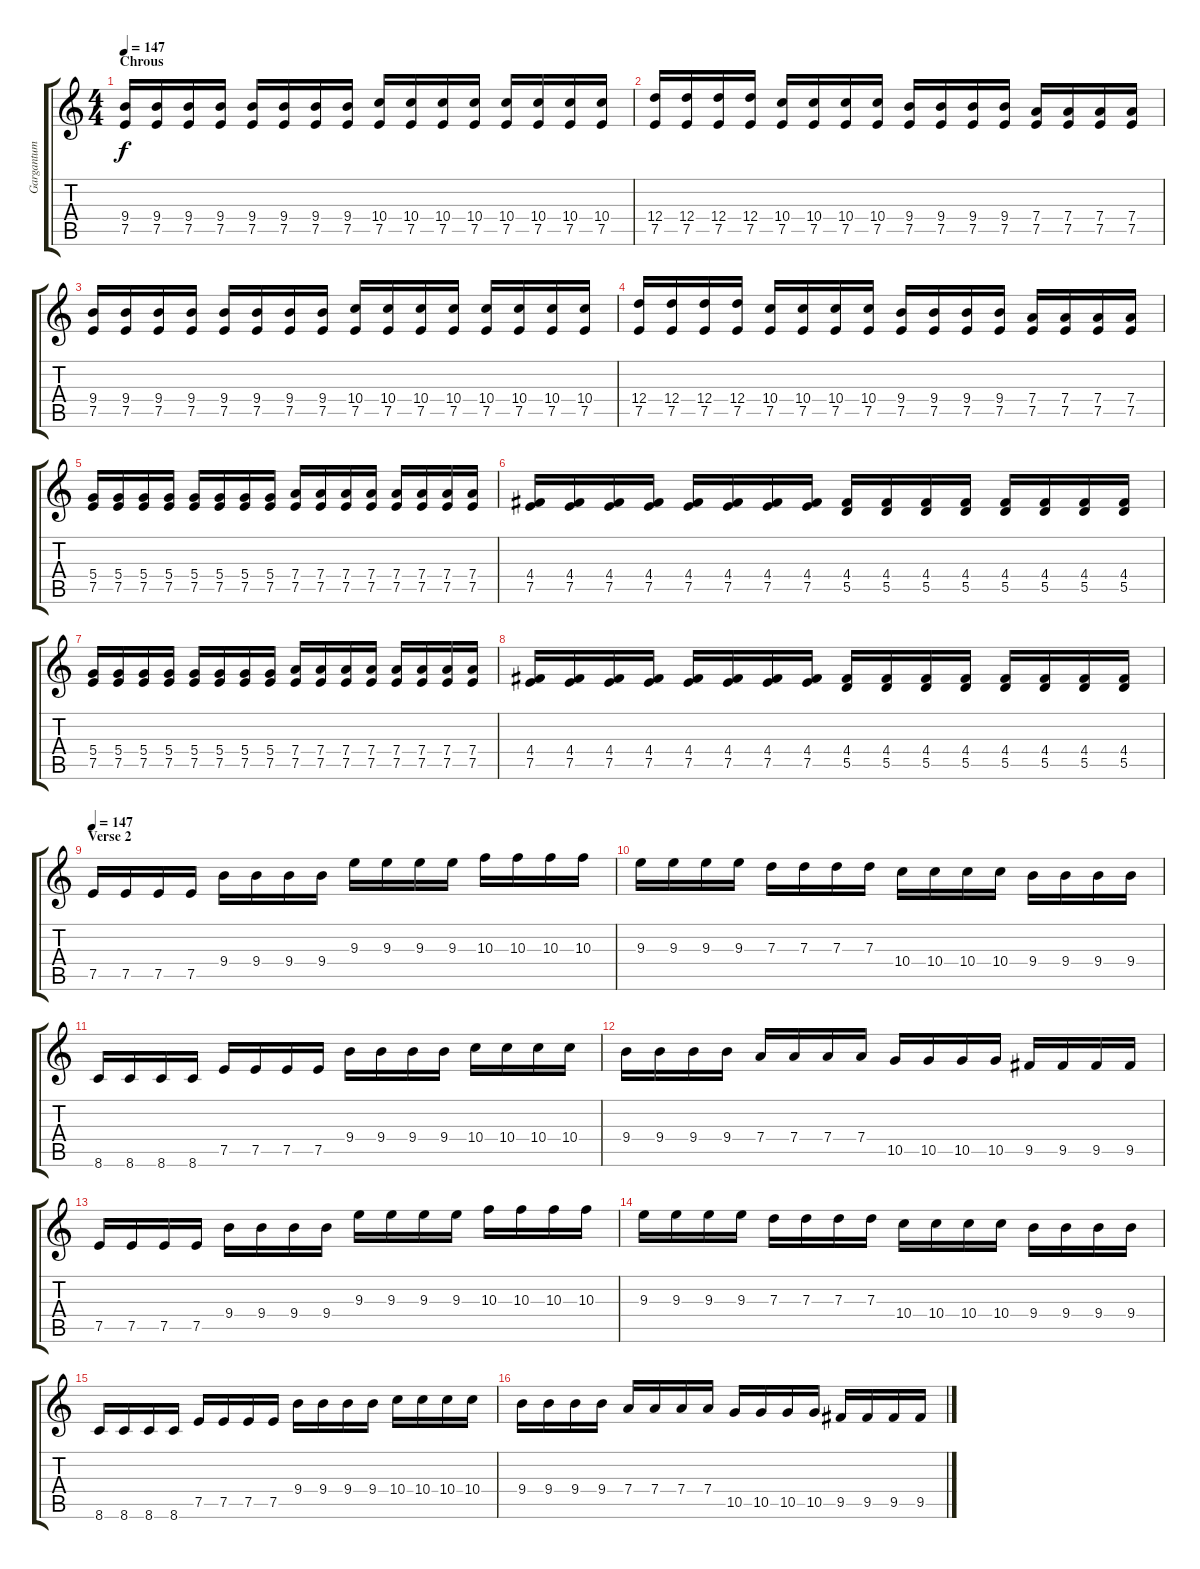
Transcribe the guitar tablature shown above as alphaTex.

\track ("Gargantum" "Gargantum") {instrument overdrivenguitar}
\staff {score tabs}
\tuning (E4 B3 G3 D3 A2 E2) {hide}
\ts (4 4)
\section ("" "Chrous")
\tempo 147
\clef g2
\ks c
(9.4 7.5).16{dy f} (9.4 7.5).16 (9.4 7.5).16 (9.4 7.5).16 (9.4 7.5).16 (9.4 7.5).16 (9.4 7.5).16 (9.4 7.5).16 (10.4 7.5).16 (10.4 7.5).16 (10.4 7.5).16 (10.4 7.5).16 (10.4 7.5).16 (10.4 7.5).16 (10.4 7.5).16 (10.4 7.5).16 |
(12.4 7.5).16 (12.4 7.5).16 (12.4 7.5).16 (12.4 7.5).16 (10.4 7.5).16 (10.4 7.5).16 (10.4 7.5).16 (10.4 7.5).16 (9.4 7.5).16 (9.4 7.5).16 (9.4 7.5).16 (9.4 7.5).16 (7.4 7.5).16 (7.4 7.5).16 (7.4 7.5).16 (7.4 7.5).16 |
(9.4 7.5).16 (9.4 7.5).16 (9.4 7.5).16 (9.4 7.5).16 (9.4 7.5).16 (9.4 7.5).16 (9.4 7.5).16 (9.4 7.5).16 (10.4 7.5).16 (10.4 7.5).16 (10.4 7.5).16 (10.4 7.5).16 (10.4 7.5).16 (10.4 7.5).16 (10.4 7.5).16 (10.4 7.5).16 |
(12.4 7.5).16 (12.4 7.5).16 (12.4 7.5).16 (12.4 7.5).16 (10.4 7.5).16 (10.4 7.5).16 (10.4 7.5).16 (10.4 7.5).16 (9.4 7.5).16 (9.4 7.5).16 (9.4 7.5).16 (9.4 7.5).16 (7.4 7.5).16 (7.4 7.5).16 (7.4 7.5).16 (7.4 7.5).16 |
(5.4 7.5).16 (5.4 7.5).16 (5.4 7.5).16 (5.4 7.5).16 (5.4 7.5).16 (5.4 7.5).16 (5.4 7.5).16 (5.4 7.5).16 (7.4 7.5).16 (7.4 7.5).16 (7.4 7.5).16 (7.4 7.5).16 (7.4 7.5).16 (7.4 7.5).16 (7.4 7.5).16 (7.4 7.5).16 |
(4.4 7.5).16 (4.4 7.5).16 (4.4 7.5).16 (4.4 7.5).16 (4.4 7.5).16 (4.4 7.5).16 (4.4 7.5).16 (4.4 7.5).16 (4.4 5.5).16 (4.4 5.5).16 (4.4 5.5).16 (4.4 5.5).16 (4.4 5.5).16 (4.4 5.5).16 (4.4 5.5).16 (4.4 5.5).16 |
(5.4 7.5).16 (5.4 7.5).16 (5.4 7.5).16 (5.4 7.5).16 (5.4 7.5).16 (5.4 7.5).16 (5.4 7.5).16 (5.4 7.5).16 (7.4 7.5).16 (7.4 7.5).16 (7.4 7.5).16 (7.4 7.5).16 (7.4 7.5).16 (7.4 7.5).16 (7.4 7.5).16 (7.4 7.5).16 |
(4.4 7.5).16 (4.4 7.5).16 (4.4 7.5).16 (4.4 7.5).16 (4.4 7.5).16 (4.4 7.5).16 (4.4 7.5).16 (4.4 7.5).16 (4.4 5.5).16 (4.4 5.5).16 (4.4 5.5).16 (4.4 5.5).16 (4.4 5.5).16 (4.4 5.5).16 (4.4 5.5).16 (4.4 5.5).16 |
\section ("" "Verse 2")
\tempo 147
7.5.16 7.5.16 7.5.16 7.5.16 9.4.16 9.4.16 9.4.16 9.4.16 9.3.16 9.3.16 9.3.16 9.3.16 10.3.16 10.3.16 10.3.16 10.3.16 |
9.3.16 9.3.16 9.3.16 9.3.16 7.3.16 7.3.16 7.3.16 7.3.16 10.4.16 10.4.16 10.4.16 10.4.16 9.4.16 9.4.16 9.4.16 9.4.16 |
8.6.16 8.6.16 8.6.16 8.6.16 7.5.16 7.5.16 7.5.16 7.5.16 9.4.16 9.4.16 9.4.16 9.4.16 10.4.16 10.4.16 10.4.16 10.4.16 |
9.4.16 9.4.16 9.4.16 9.4.16 7.4.16 7.4.16 7.4.16 7.4.16 10.5.16 10.5.16 10.5.16 10.5.16 9.5.16 9.5.16 9.5.16 9.5.16 |
7.5.16 7.5.16 7.5.16 7.5.16 9.4.16 9.4.16 9.4.16 9.4.16 9.3.16 9.3.16 9.3.16 9.3.16 10.3.16 10.3.16 10.3.16 10.3.16 |
9.3.16 9.3.16 9.3.16 9.3.16 7.3.16 7.3.16 7.3.16 7.3.16 10.4.16 10.4.16 10.4.16 10.4.16 9.4.16 9.4.16 9.4.16 9.4.16 |
8.6.16 8.6.16 8.6.16 8.6.16 7.5.16 7.5.16 7.5.16 7.5.16 9.4.16 9.4.16 9.4.16 9.4.16 10.4.16 10.4.16 10.4.16 10.4.16 |
9.4.16 9.4.16 9.4.16 9.4.16 7.4.16 7.4.16 7.4.16 7.4.16 10.5.16 10.5.16 10.5.16 10.5.16 9.5.16 9.5.16 9.5.16 9.5.16
